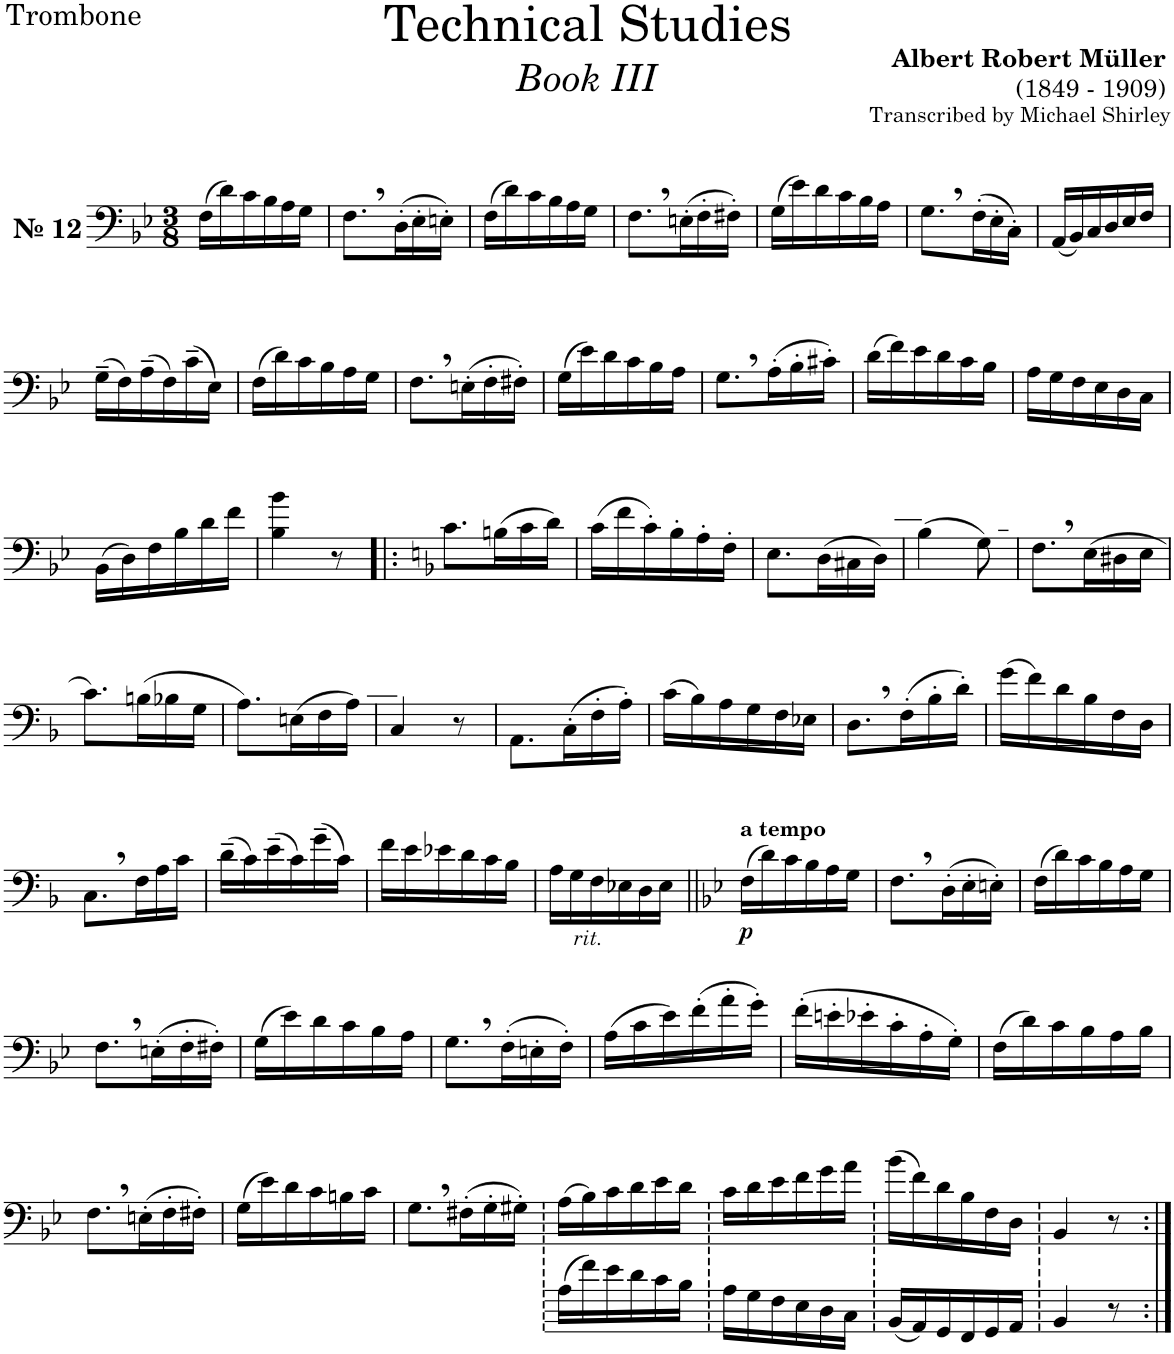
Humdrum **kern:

**kern	**kern	**dynam
*part2	*part1	*part1
*staff2	*staff1	*staff1
*I"Trombone	*I"Trombone	*
*I'Trb	*I'Trb	*
*stria5	*	*
*clefG2	*clefF4	*
*k[b-e-]	*k[b-e-]	*
*M3/8	*M3/8	*
=1	=1	=1
!	!LO:TX:a:B:t=№ 12	!
4.r	(16F\LL	.
.	16d\)	.
.	16c\	.
.	16B-\	.
.	16A\	.
.	16G\JJ	.
=2	=2	=2
4.r	8.F,\L	.
.	(16D'\L	.
.	16E-'\	.
.	16En'\JJ)	.
=3	=3	=3
4.r	(16F\LL	.
.	16d\)	.
.	16c\	.
.	16B-\	.
.	16A\	.
.	16G\JJ	.
=4	=4	=4
4.r	8.F,\L	.
.	(16En'\L	.
.	16F'\	.
.	16F#X'\JJ)	.
=5	=5	=5
4.r	(16G\LL	.
.	16e-\)	.
.	16d\	.
.	16c\	.
.	16B-\	.
.	16A\JJ	.
=6	=6	=6
4.r	8.G,\L	.
.	(16F'\L	.
.	16E-'\	.
.	16C'\JJ)	.
=7	=7	=7
4.r	(16AA/LL	.
.	16BB-/)	.
.	16C/	.
.	16D/	.
.	16E-/	.
.	16F/JJ	.
!!LO:LB:g=z
=8	=8	=8
4.r	(16G~\LL	.
.	16F\)	.
.	(16A~\	.
.	16F\)	.
.	(16c~\	.
.	16E-\JJ)	.
=9	=9	=9
4.r	(16F\LL	.
.	16d\)	.
.	16c\	.
.	16B-\	.
.	16A\	.
.	16G\JJ	.
=10	=10	=10
4.r	8.F,\L	.
.	(16En'\L	.
.	16F'\	.
.	16F#X'\JJ)	.
=11	=11	=11
4.r	(16G\LL	.
.	16e-\)	.
.	16d\	.
.	16c\	.
.	16B-\	.
.	16A\JJ	.
=12	=12	=12
4.r	8.G,\L	.
.	(16A'\L	.
.	16B-'\	.
.	16c#X'\JJ)	.
=13	=13	=13
4.r	(16d\LL	.
.	16f\)	.
.	16e-\	.
.	16d\	.
.	16c\	.
.	16B-\JJ	.
=14	=14	=14
4.r	16A\LL	.
.	16G\	.
.	16F\	.
.	16E-\	.
.	16D\	.
.	16C\JJ	.
!!LO:LB:g=z
=15	=15	=15
4.r	(16BB-\LL	.
.	16D\)	.
.	16F\	.
.	16B-\	.
.	16d\	.
.	16f\JJ	.
=16	=16	=16
4.r	4B-\ 4b-\	.
.	8r	.
=17!|:	=17!|:	=17!|:
*k[b-]	*k[b-]	*
4.r	8.c\L	.
.	(16Bn\L	.
.	16c\	.
.	16d\JJ)	.
=18	=18	=18
4.r	(16c\LL	.
.	16f\	.
.	16c'\)	.
.	16B-'\	.
.	16A'\	.
.	16F'\JJ	.
=19	=19	=19
4.r	8.E\L	.
.	(16D\L	.
.	16C#X\	.
.	16D\JJ)	.
=20	=20	=20
4.r	(4B-\	.
.	8G\)	.
=21	=21	=21
4.r	8.F,\L	.
.	(16E\L	.
.	16D#X\	.
.	16E\JJ	.
!!LO:LB:g=z
=22	=22	=22
4.r	8.c\L)	.
.	(16Bn\L	.
.	16B-X\	.
.	16G\JJ	.
=23	=23	=23
4.r	8.A\L)	.
.	(16En\L	.
.	16F\	.
.	16A\JJ)	.
=24	=24	=24
4.r	4C/	.
.	8r	.
=25	=25	=25
4.r	8.AA\L	.
.	(16C'\L	.
.	16F'\	.
.	16A'\JJ)	.
=26	=26	=26
4.r	(16c\LL	.
.	16B-\)	.
.	16A\	.
.	16G\	.
.	16F\	.
.	16E-X\JJ	.
=27	=27	=27
4.r	8.D,\L	.
.	(16F'\L	.
.	16B-'\	.
.	16d'\JJ)	.
=28	=28	=28
4.r	(16g\LL	.
.	16f\)	.
.	16d\	.
.	16B-\	.
.	16F\	.
.	16D\JJ	.
!!LO:LB:g=z
=29	=29	=29
4.r	8.C,\L	.
.	16F\L	.
.	16A\	.
.	16c\JJ	.
=30	=30	=30
4.r	(16d~\LL	.
.	16c\)	.
.	(16e~\	.
.	16c\)	.
.	(16g~\	.
.	16c\JJ)	.
=31	=31	=31
4.r	16f\LL	.
.	16e\	.
.	16e-X\	.
.	16d\	.
.	16c\	.
.	16B-\JJ	.
=32	=32	=32
4.r	16A\LL	.
.	16G\	.
!	!LO:TX:b:i:t=rit.	!
.	16F\	.
.	16E-X\	.
.	16D\	.
.	16E-\JJ	.
=33||	=33||	=33||
*k[b-e-]	*k[b-e-]	*
!	!LO:TX:a:B:t=a tempo	!
!	!	!LO:DY:b
4.r	(16F\LL	p
.	16d\)	.
.	16c\	.
.	16B-\	.
.	16A\	.
.	16G\JJ	.
=34	=34	=34
4.r	8.F,\L	.
.	(16D'\L	.
.	16E-'\	.
.	16En'\JJ)	.
=35	=35	=35
4.r	(16F\LL	.
.	16d\)	.
.	16c\	.
.	16B-\	.
.	16A\	.
.	16G\JJ	.
!!LO:LB:g=z
=36	=36	=36
4.r	8.F,\L	.
.	(16En'\L	.
.	16F'\	.
.	16F#X'\JJ)	.
=37	=37	=37
4.r	(16G\LL	.
.	16e-\)	.
.	16d\	.
.	16c\	.
.	16B-\	.
.	16A\JJ	.
=38	=38	=38
4.r	8.G,\L	.
.	(16F'\L	.
.	16En'\	.
.	16F'\JJ)	.
=39	=39	=39
4.r	(16A\LL	.
.	16c\	.
.	16e-\)	.
.	(16f'\	.
.	16a'\	.
.	16g'\JJ)	.
=40	=40	=40
4.r	(16f'\LL	.
.	16en'\	.
.	16e-X'\	.
.	16c'\	.
.	16A'\	.
.	16G'\JJ)	.
=41	=41	=41
4.r	(16F\LL	.
.	16d\)	.
.	16c\	.
.	16B-\	.
.	16A\	.
.	16B-\JJ	.
!!LO:LB:g=z
=42	=42	=42
*k[b-e-]	*k[b-e-]	*
4.ryy	8.F,\L	.
.	(16En'\L	.
.	16F'\	.
.	16F#X'\JJ)	.
=43	=43	=43
4.ryy	(16G\LL	.
.	16e-\)	.
.	16d\	.
.	16c\	.
.	16Bn\	.
.	16c\JJ	.
=44	=44	=44
4.ryy	8.G,\L	.
.	(16F#X'\L	.
.	16G'\	.
.	16G#X'\JJ)	.
=45	=45	=45
(16A\LL	(16A\LL	.
16f\)	16B-\)	.
16e-\	16c\	.
16d\	16d\	.
16c\	16e-\	.
16B-\JJ	16d\JJ	.
=46	=46	=46
16A\LL	16c\LL	.
16G\	16d\	.
16F\	16e-\	.
16E-\	16f\	.
16D\	16g\	.
16C\JJ	16a\JJ	.
=47	=47	=47
(16BB-/LL	(16b-\LL	.
16AA/)	16f\)	.
16GG/	16d\	.
16FF/	16B-\	.
16GG/	16F\	.
16AA/JJ	16D\JJ	.
=48	=48	=48
4BB-/	4BB-/	.
8r	8r	.
=:|!	=:|!	=:|!
*-	*-	*-
